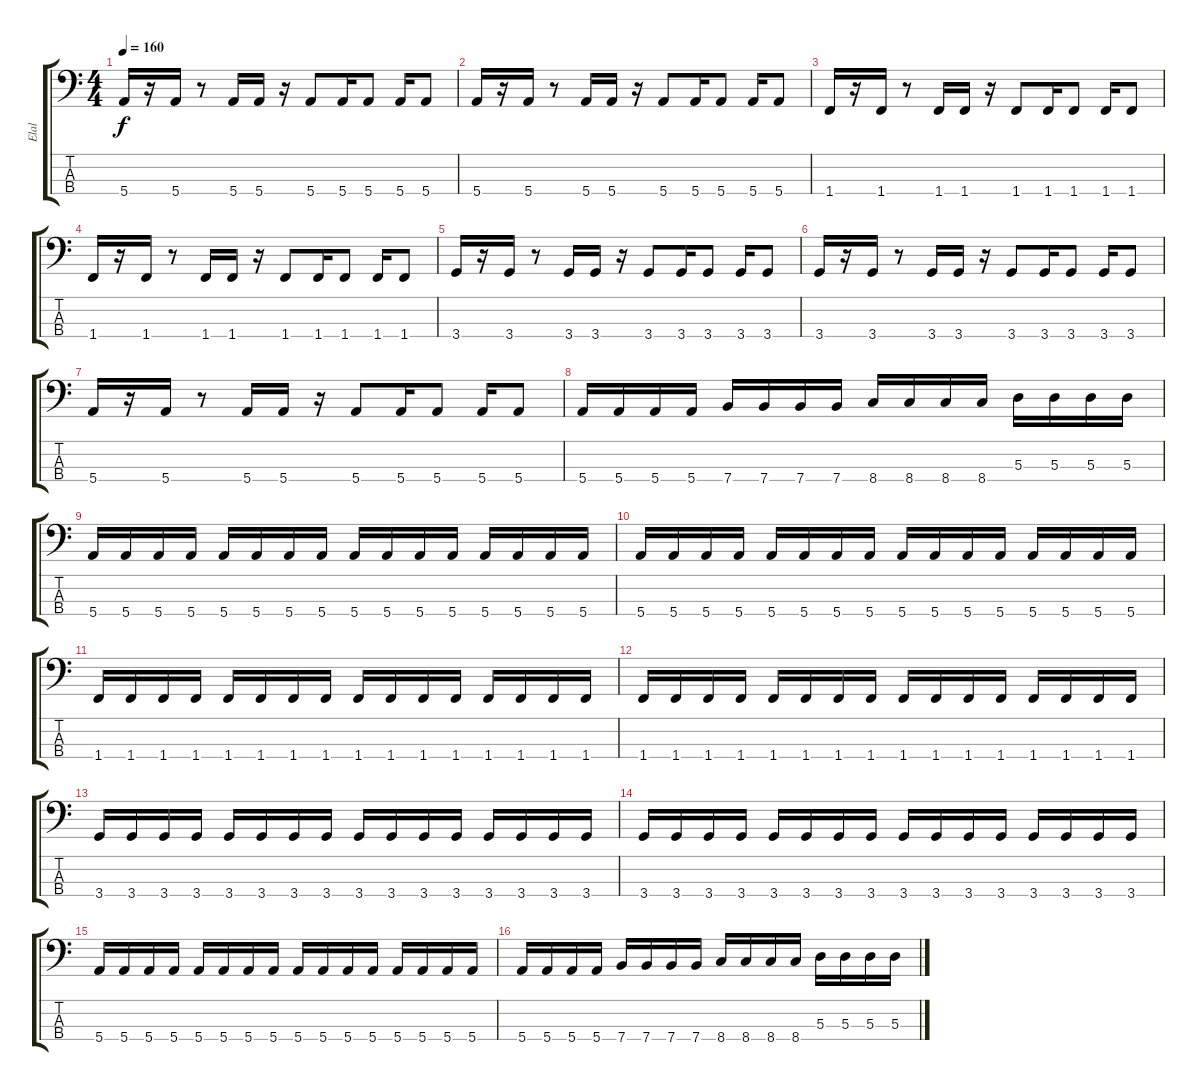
\track ("Elal" "Elal") {instrument electricbassfinger}
\staff {score tabs}
\tuning (G2 D2 A1 E1) {hide}
\ts (4 4)
\tempo 160
\clef f4
\ks c
5.4.16{dy f} r.16 5.4.16 r.8 5.4.16 5.4.16 r.16 5.4.8 5.4.16 5.4.8 5.4.16 5.4.8 |
5.4.16 r.16 5.4.16 r.8 5.4.16 5.4.16 r.16 5.4.8 5.4.16 5.4.8 5.4.16 5.4.8 |
1.4.16 r.16 1.4.16 r.8 1.4.16 1.4.16 r.16 1.4.8 1.4.16 1.4.8 1.4.16 1.4.8 |
1.4.16 r.16 1.4.16 r.8 1.4.16 1.4.16 r.16 1.4.8 1.4.16 1.4.8 1.4.16 1.4.8 |
3.4.16 r.16 3.4.16 r.8 3.4.16 3.4.16 r.16 3.4.8 3.4.16 3.4.8 3.4.16 3.4.8 |
3.4.16 r.16 3.4.16 r.8 3.4.16 3.4.16 r.16 3.4.8 3.4.16 3.4.8 3.4.16 3.4.8 |
5.4.16 r.16 5.4.16 r.8 5.4.16 5.4.16 r.16 5.4.8 5.4.16 5.4.8 5.4.16 5.4.8 |
5.4.16 5.4.16 5.4.16 5.4.16 7.4.16 7.4.16 7.4.16 7.4.16 8.4.16 8.4.16 8.4.16 8.4.16 5.3.16 5.3.16 5.3.16 5.3.16 |
5.4.16 5.4.16 5.4.16 5.4.16 5.4.16 5.4.16 5.4.16 5.4.16 5.4.16 5.4.16 5.4.16 5.4.16 5.4.16 5.4.16 5.4.16 5.4.16 |
5.4.16 5.4.16 5.4.16 5.4.16 5.4.16 5.4.16 5.4.16 5.4.16 5.4.16 5.4.16 5.4.16 5.4.16 5.4.16 5.4.16 5.4.16 5.4.16 |
1.4.16 1.4.16 1.4.16 1.4.16 1.4.16 1.4.16 1.4.16 1.4.16 1.4.16 1.4.16 1.4.16 1.4.16 1.4.16 1.4.16 1.4.16 1.4.16 |
1.4.16 1.4.16 1.4.16 1.4.16 1.4.16 1.4.16 1.4.16 1.4.16 1.4.16 1.4.16 1.4.16 1.4.16 1.4.16 1.4.16 1.4.16 1.4.16 |
3.4.16 3.4.16 3.4.16 3.4.16 3.4.16 3.4.16 3.4.16 3.4.16 3.4.16 3.4.16 3.4.16 3.4.16 3.4.16 3.4.16 3.4.16 3.4.16 |
3.4.16 3.4.16 3.4.16 3.4.16 3.4.16 3.4.16 3.4.16 3.4.16 3.4.16 3.4.16 3.4.16 3.4.16 3.4.16 3.4.16 3.4.16 3.4.16 |
5.4.16 5.4.16 5.4.16 5.4.16 5.4.16 5.4.16 5.4.16 5.4.16 5.4.16 5.4.16 5.4.16 5.4.16 5.4.16 5.4.16 5.4.16 5.4.16 |
5.4.16 5.4.16 5.4.16 5.4.16 7.4.16 7.4.16 7.4.16 7.4.16 8.4.16 8.4.16 8.4.16 8.4.16 5.3.16 5.3.16 5.3.16 5.3.16
